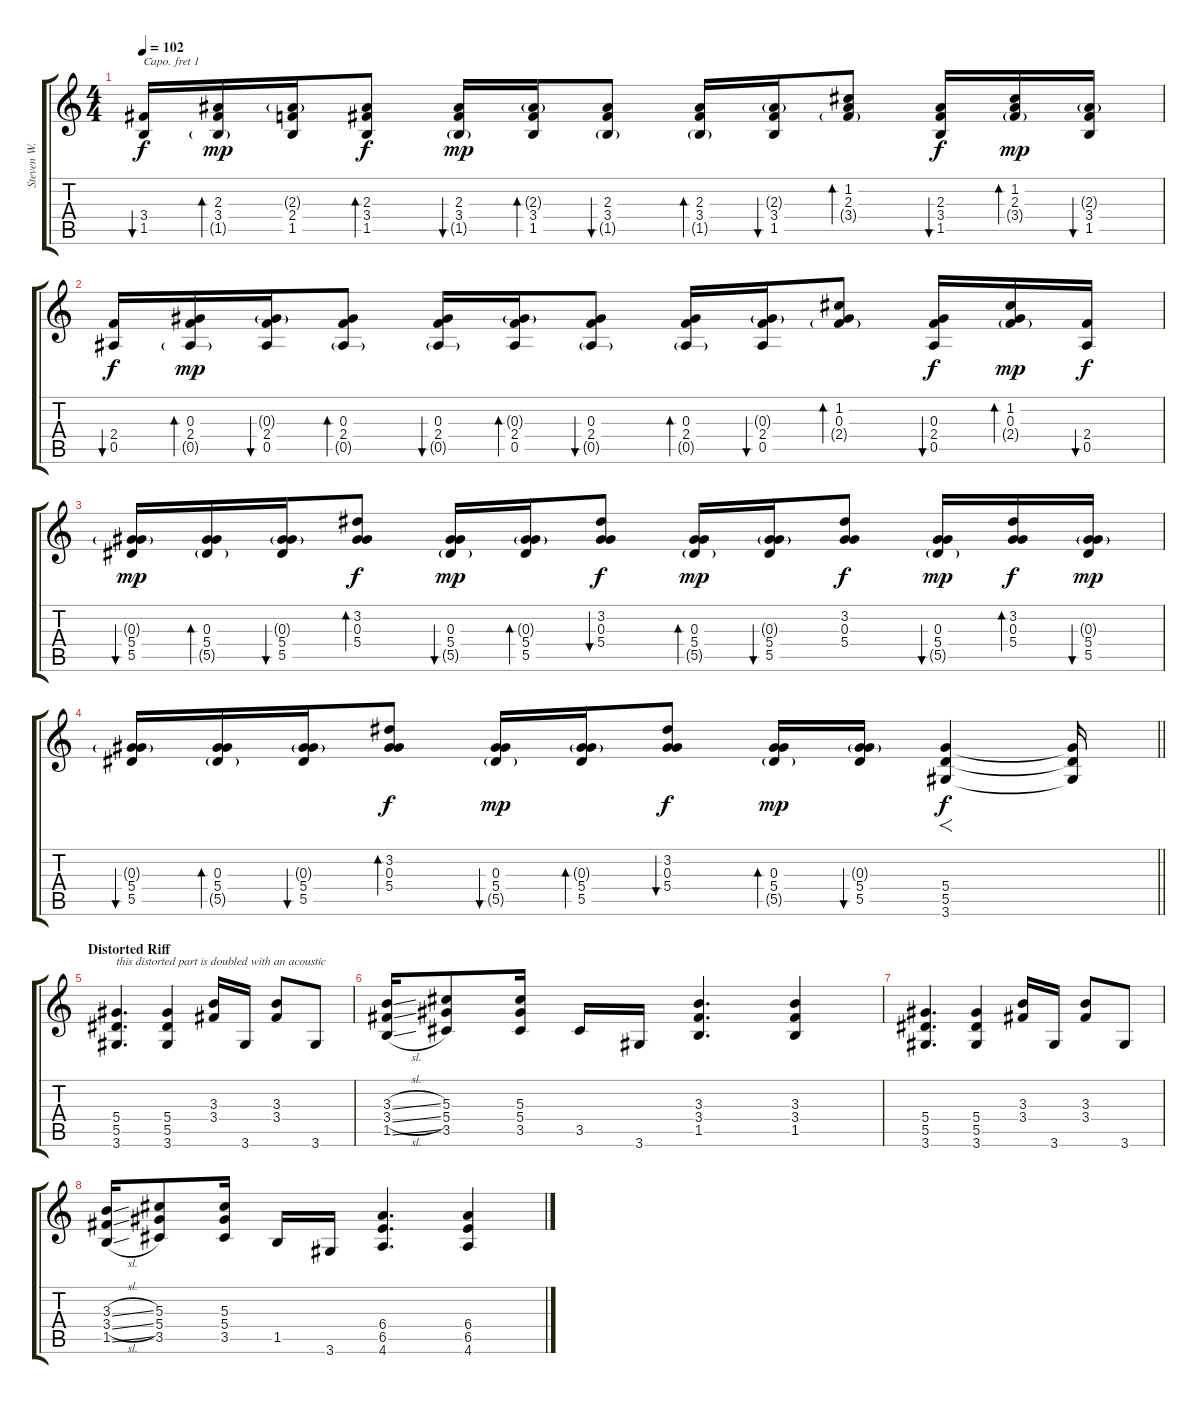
\track ("Steven W. Rhythm (Capo on 1st fret!!!)" "Steven W. ") {instrument acousticguitarsteel}
\staff {score tabs}
\capo 1
\tuning (E4 B3 G3 D3 A2 E2) {hide}
\ts (4 4)
\tempo 102
\clef g2
\ks c
(3.4 1.5).16{bu 60 dy f} (2.3 3.4 1.5{g}).16{bd 60 dy mp} (2.3{g} 2.4 1.5).16 (2.3 3.4 1.5).8{bd 60 dy f} (2.3 3.4 1.5{g}).16{bu 60 dy mp} (2.3{g} 3.4 1.5).16{bd 60} (2.3 3.4 1.5{g}).8{bu 60} (2.3 3.4 1.5{g}).16{bd 60} (2.3{g} 3.4 1.5).16{bu 60} (1.2 2.3 3.4{g}).8{bd 60} (2.3 3.4 1.5).16{bu 60 dy f} (1.2 2.3 3.4{g}).16{bd 60 dy mp} (2.3{g} 3.4 1.5).16{bu 60} |
(2.4 0.5).16{bu 60 dy f} (0.3 2.4 0.5{g}).16{bd 60 dy mp} (0.3{g} 2.4 0.5).16{bu 60} (0.3 2.4 0.5{g}).8{bd 60} (0.3 2.4 0.5{g}).16{bu 60} (0.3{g} 2.4 0.5).16{bd 60} (0.3 2.4 0.5{g}).8{bu 60} (0.3 2.4 0.5{g}).16{bd 60} (0.3{g} 2.4 0.5).16{bu 60} (1.2 0.3 2.4{g}).8{bd 60} (0.3 2.4 0.5).16{bu 60 dy f} (1.2 0.3 2.4{g}).16{bd 60 dy mp} (2.4 0.5).16{bu 60 dy f} |
(0.3{g} 5.4 5.5).16{bu 60 dy mp} (0.3 5.4 5.5{g}).16{bd 60} (0.3{g} 5.4 5.5).16{bu 60} (3.2 0.3 5.4).8{bd 60 dy f} (0.3 5.4 5.5{g}).16{bu 60 dy mp} (0.3{g} 5.4 5.5).16{bd 60} (3.2 0.3 5.4).8{bu 60 dy f} (0.3 5.4 5.5{g}).16{bd 60 dy mp} (0.3{g} 5.4 5.5).16{bu 60} (3.2 0.3 5.4).8{dy f} (0.3 5.4 5.5{g}).16{bu 60 dy mp} (3.2 0.3 5.4).16{bd 60 dy f} (0.3{g} 5.4 5.5).16{bu 60 dy mp} |
\barLineRight lightlight
(0.3{g} 5.4 5.5).16{bu 60} (0.3 5.4 5.5{g}).16{bd 60} (0.3{g} 5.4 5.5).16{bu 60} (3.2 0.3 5.4).8{bd 60 dy f} (0.3 5.4 5.5{g}).16{bu 60 dy mp} (0.3{g} 5.4 5.5).16{bd 60} (3.2 0.3 5.4).8{bu 60 dy f} (0.3 5.4 5.5{g}).16{bd 60 dy mp} (0.3{g} 5.4 5.5).16{bu 60} (5.4 5.5 3.6).4{f dy f volume 8 instrument distortionguitar} (5.4{t} 5.5{t} 3.6{t}).16 |
\section ("" "Distorted Riff")
(5.4 5.5 3.6).4{d txt "this distorted part is doubled with an acoustic"} (5.4 5.5 3.6).4 (3.3 3.4).16 3.6.16 (3.3 3.4).8 3.6.8 |
(3.3{sl} 3.4{sl} 1.5{sl}).16 (5.3 5.4 3.5).8 (5.3 5.4 3.5).16 3.5.16 3.6.16 (3.3 3.4 1.5).4{d} (3.3 3.4 1.5).4 |
(5.4 5.5 3.6).4{d} (5.4 5.5 3.6).4 (3.3 3.4).16 3.6.16 (3.3 3.4).8 3.6.8 |
(3.3{sl} 3.4{sl} 1.5{sl}).16 (5.3 5.4 3.5).8 (5.3 5.4 3.5).16 1.5.16 3.6.16 (6.4 6.5 4.6).4{d} (6.4 6.5 4.6).4
